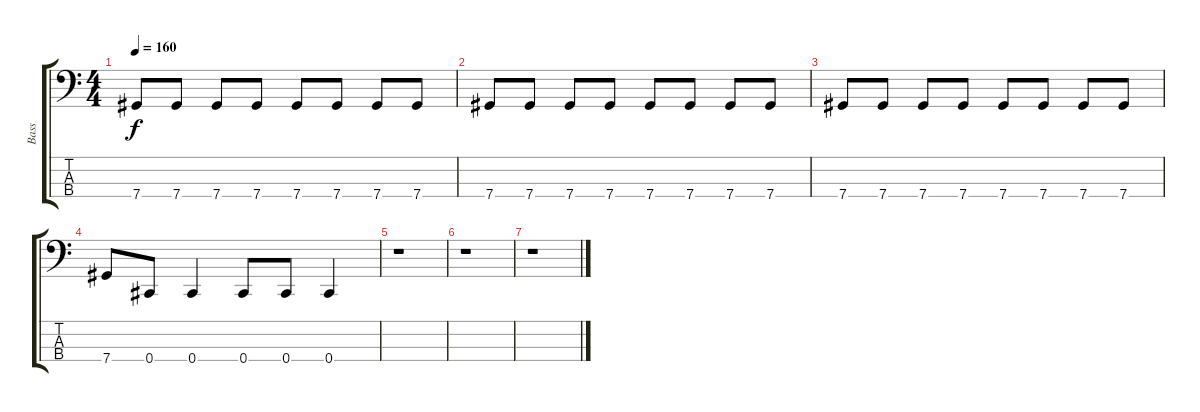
\track ("Bass" "Bass") {instrument acousticbass}
\staff {score tabs}
\tuning (Gb2 Db2 Ab1 Db1) {hide}
\ts (4 4)
\tempo 160
\clef f4
\ks c
7.4.8{dy f} 7.4.8 7.4.8 7.4.8 7.4.8 7.4.8 7.4.8 7.4.8 |
7.4.8 7.4.8 7.4.8 7.4.8 7.4.8 7.4.8 7.4.8 7.4.8 |
7.4.8 7.4.8 7.4.8 7.4.8 7.4.8 7.4.8 7.4.8 7.4.8 |
7.4.8 0.4.8 0.4.4 0.4.8 0.4.8 0.4.4 |
r.1 |
r.1 |
r.1
